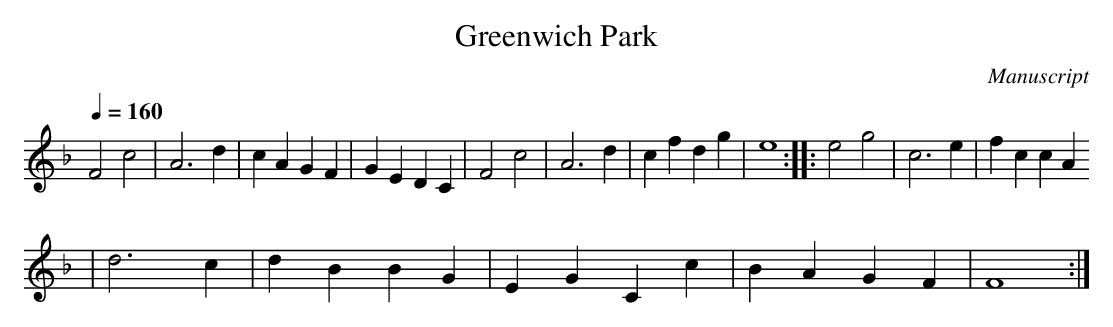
X:1
T:Greenwich Park
M:4/4s
L:1/4
Q:160
O:Manuscript
K:F
F2 c2| A3 d|c A G F|G E D C|F2 c2| A3 d|c f d g |e4:: e2 g2|c3 e|f c c A
|\
d3 c| d B B G| E G C c| B A G F| F4:|
